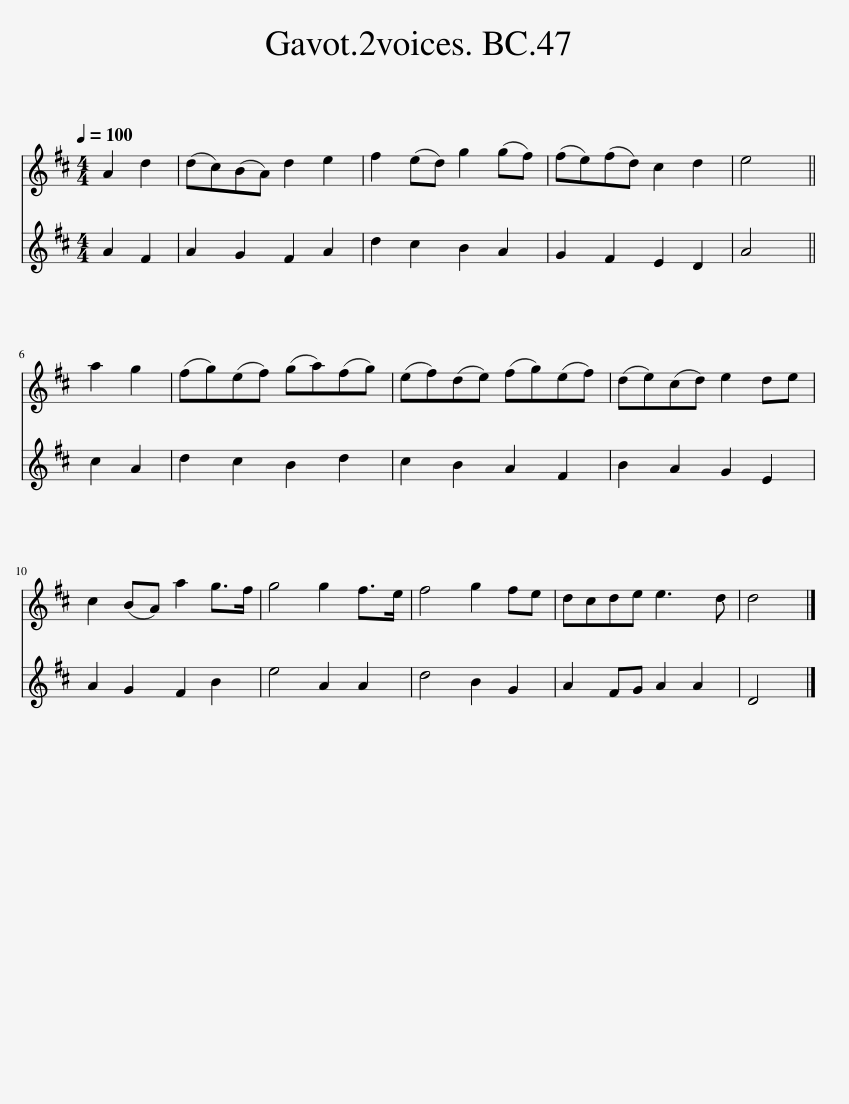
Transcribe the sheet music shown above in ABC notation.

X:1
%%score 1 2
L:1/8
Q:1/4=100
M:4/4
I:linebreak $
K:D
V:1 treble
V:2 treble
V:1
 A2 d2 | (dc)(BA) d2 e2 | f2 (ed) g2 (gf) | (fe)(fd) c2 d2 | e4 ||$ %5
 a2 g2 | (fg)(ef) (ga)(fg) | (ef)(de) (fg)(ef) | (de)(cd) e2 de |$ c2 (BA) a2 g>f | %10
 g4 g2 f>e | f4 g2 fe | dcde e3 d | d4 |] %14
V:2
 A2 F2 | A2 G2 F2 A2 | d2 c2 B2 A2 | G2 F2 E2 D2 | A4 ||$ %5
 c2 A2 | d2 c2 B2 d2 | c2 B2 A2 F2 | B2 A2 G2 E2 |$ A2 G2 F2 B2 | %10
 e4 A2 A2 | d4 B2 G2 | A2 FG A2 A2 | D4 |] %14
